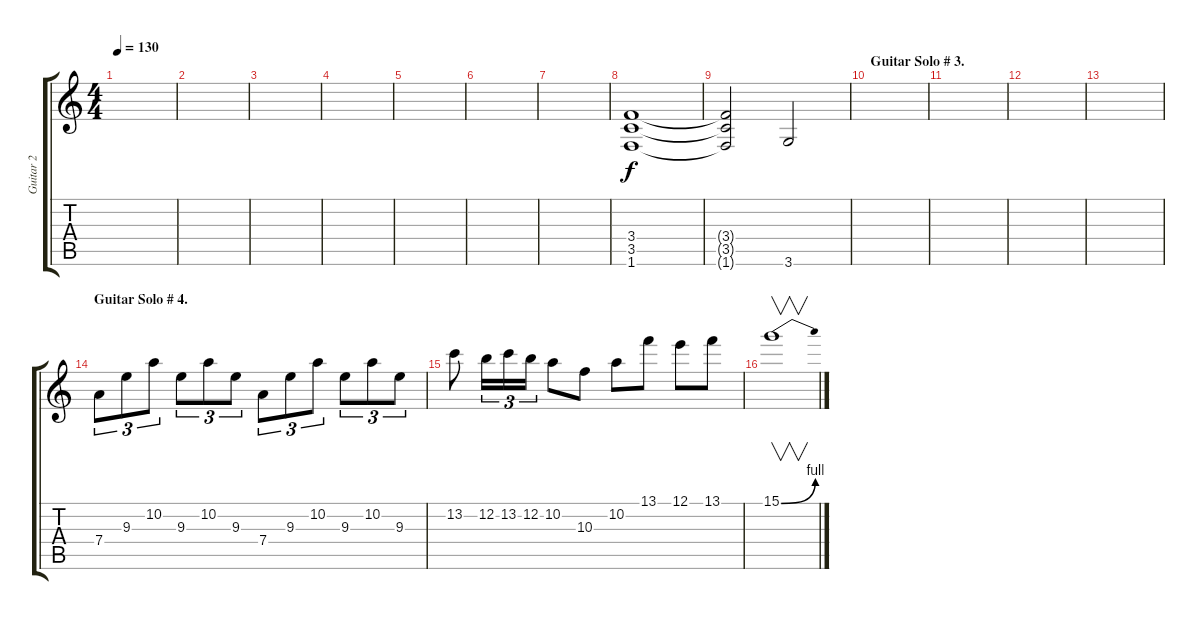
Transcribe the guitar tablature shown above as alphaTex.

\track ("Guitar 2" "Guitar 2") {instrument overdrivenguitar}
\staff {score tabs}
\tuning (E4 B3 G3 D3 A2 E2) {hide}
\ts (4 4)
\tempo 130
\clef g2
\ks c
|
|
|
|
|
|
|
(3.4 3.5 1.6).1 |
(3.4{t} 3.5{t} 1.6{t}).2 3.6.2 |
\section ("" "Guitar Solo # 3.")
|
|
|
|
\section ("" "Guitar Solo # 4.")
7.4.8{tu (3 2)} 9.3.8{tu (3 2)} 10.2.8{tu (3 2)} 9.3.8{tu (3 2)} 10.2.8{tu (3 2)} 9.3.8{tu (3 2)} 7.4.8{tu (3 2)} 9.3.8{tu (3 2)} 10.2.8{tu (3 2)} 9.3.8{tu (3 2)} 10.2.8{tu (3 2)} 9.3.8{tu (3 2)} |
13.2.8 12.2.16{tu (3 2)} 13.2.16{tu (3 2)} 12.2.16{tu (3 2)} 10.2.8 10.3.8 10.2.8 13.1.8 12.1.8 13.1.8 |
15.1{be (bend 0 0 60 4)}.1{v}
